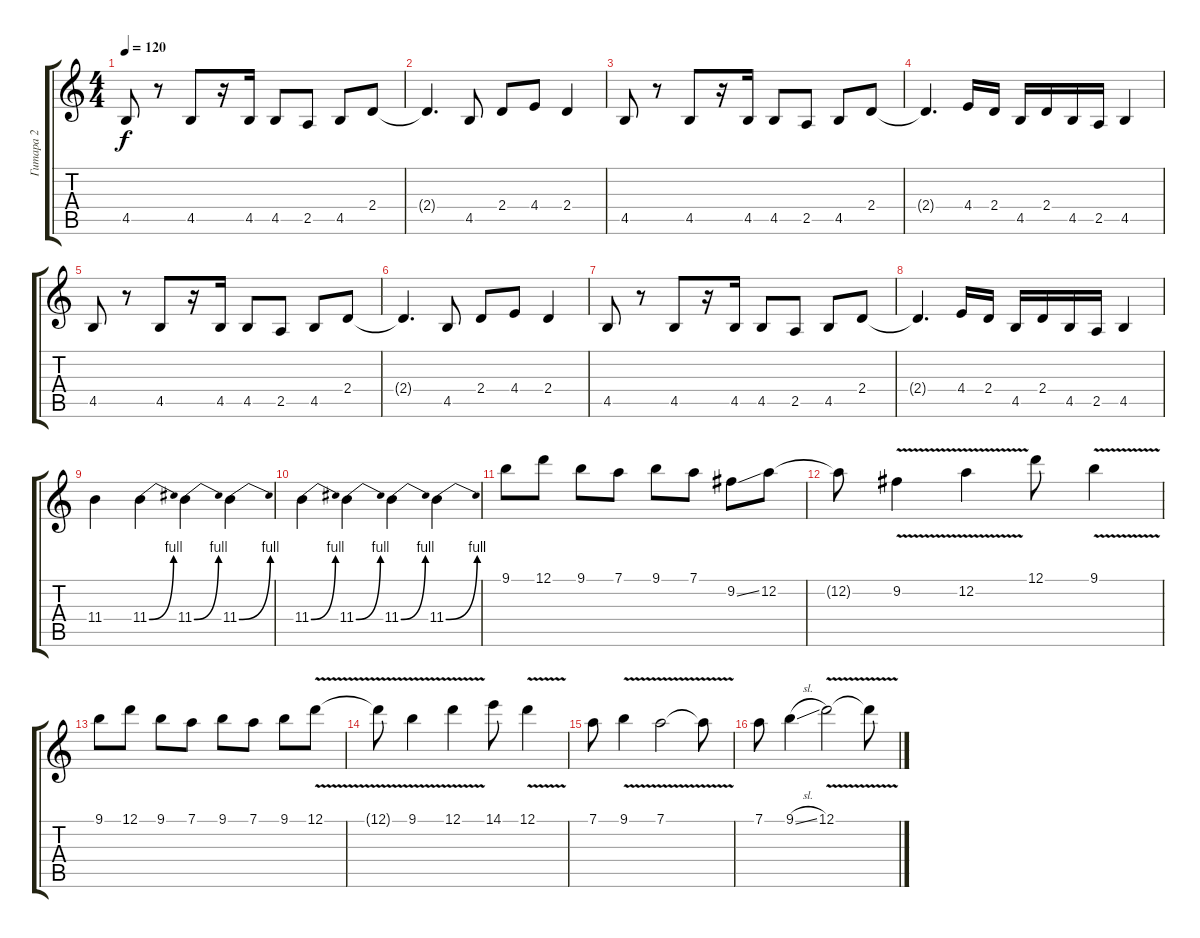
\track ("Гитара 2" "Гитара 2") {instrument overdrivenguitar}
\staff {score tabs}
\tuning (D4 A3 F3 C3 G2 D2) {hide}
\ts (4 4)
\tempo 120
\clef g2
\ks c
4.5.8{dy f instrument overdrivenguitar} r.8 4.5.8 r.16 4.5.16 4.5.8 2.5.8 4.5.8 2.4.8 |
2.4{t}.4{d} 4.5.8 2.4.8 4.4.8 2.4.4 |
4.5.8 r.8 4.5.8 r.16 4.5.16 4.5.8 2.5.8 4.5.8 2.4.8 |
2.4{t}.4{d} 4.4.16 2.4.16 4.5.16 2.4.16 4.5.16 2.5.16 4.5.4 |
4.5.8 r.8 4.5.8 r.16 4.5.16 4.5.8 2.5.8 4.5.8 2.4.8 |
2.4{t}.4{d} 4.5.8 2.4.8 4.4.8 2.4.4 |
4.5.8 r.8 4.5.8 r.16 4.5.16 4.5.8 2.5.8 4.5.8 2.4.8 |
2.4{t}.4{d} 4.4.16 2.4.16 4.5.16 2.4.16 4.5.16 2.5.16 4.5.4 |
11.4.4 11.4{be (bend 0 0 60 4)}.4 11.4{be (bend 0 0 60 4)}.4 11.4{be (bend 0 0 60 4)}.4 |
11.4{be (bend 0 0 60 4)}.4 11.4{be (bend 0 0 60 4)}.4 11.4{be (bend 0 0 60 4)}.4 11.4{be (bend 0 0 60 4)}.4 |
9.1.8 12.1.8 9.1.8 7.1.8 9.1.8 7.1.8 9.2{ss}.8 12.2.8 |
12.2{t}.8 9.2{v}.4 12.2{v}.4 12.1.8 9.1{v}.4 |
9.1.8 12.1.8 9.1.8 7.1.8 9.1.8 7.1.8 9.1.8 12.1{v}.8 |
12.1{t}.8 9.1{v}.4 12.1{v}.4 14.1.8 12.1{v}.4 |
7.1.8 9.1{v}.4 7.1{v}.2 7.1{t}.8 |
7.1.8 9.1{sl}.4 12.1{v}.2 12.1{t}.8
